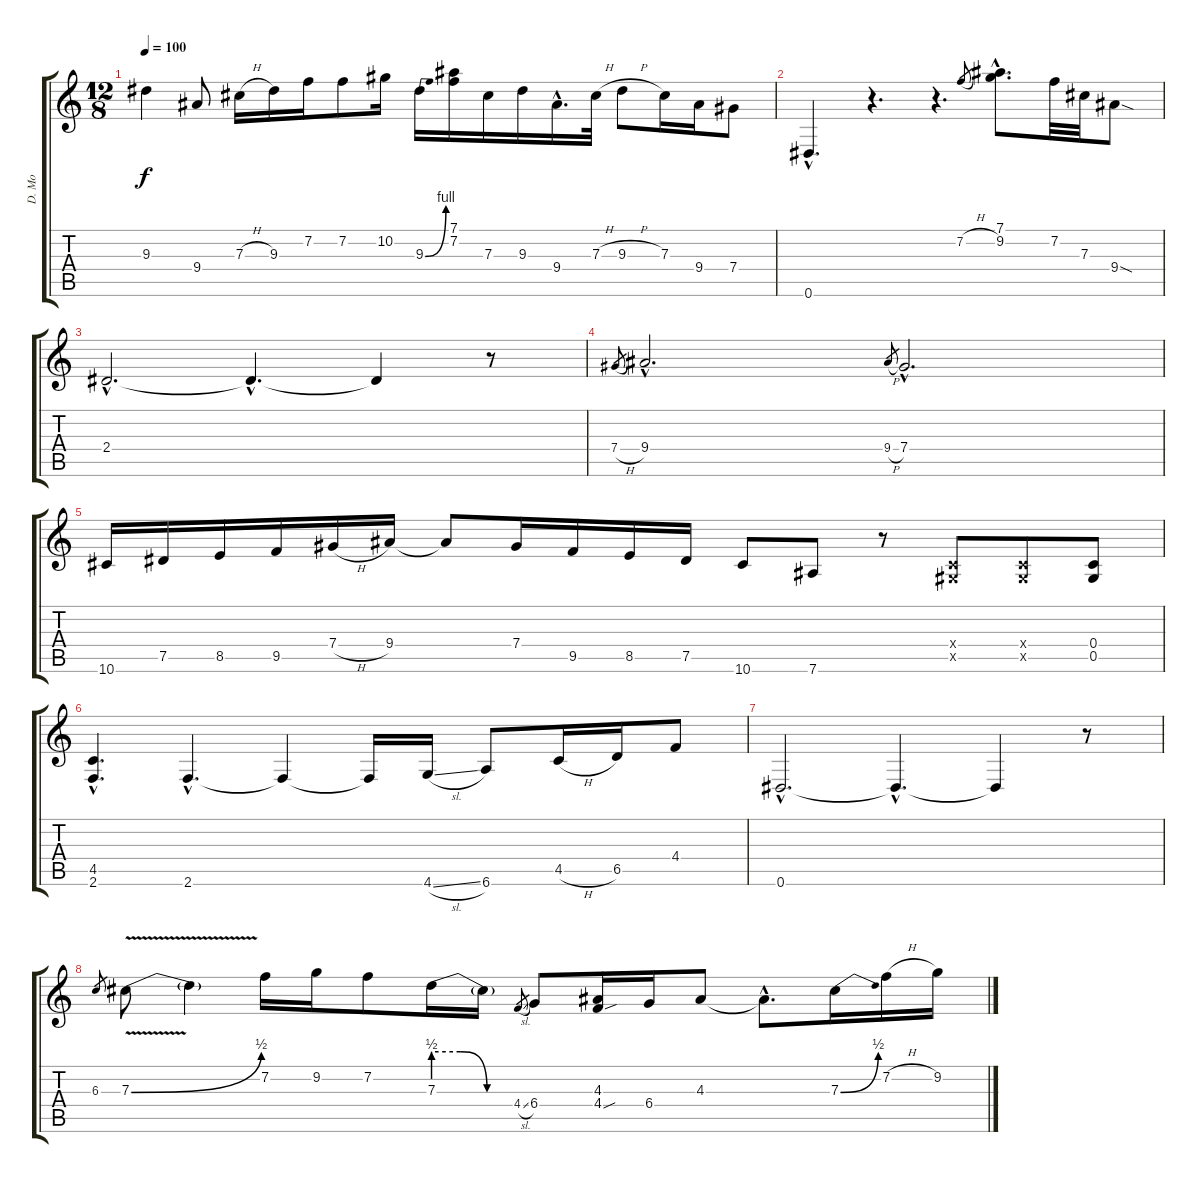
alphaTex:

\track ("D. Mo" "D. Mo") {instrument overdrivenguitar}
\staff {score tabs}
\tuning (Eb4 Bb3 Gb3 Db3 Ab2 Eb2) {hide}
\ts (12 8)
\tempo 100
\clef g2
\ks c
9.3.4{dy f} 9.4.8 7.3{h}.16 9.3.16 7.2.16 7.2.8 10.2.16 9.3{be (bend 0 0 60 4)}.16 (7.1 7.2).16 7.3.16 9.3.16 9.4{hac}.16{d} 7.3{h}.32 9.3{h}.8 7.3.16 9.4.16 7.4.8 |
0.6{hac}.4{d} r.4{d} r.4{d} 7.2{h}.8{gr} (7.1{hac} 9.2{hac}).8{d} 7.2.32 7.3.32 9.4{sod}.8 |
2.4{hac}.2{d} 2.4{hac t}.4{d} 2.4{t}.4 r.8 |
7.4{h}.8{gr} 9.4{hac}.2{d} 9.4{h}.8{gr} 7.4{hac}.2{d} |
10.6.16 7.5.16 8.5.16 9.5.16 7.4{h}.16 9.4.16 9.4{t}.8 7.4.16 9.5.16 8.5.16 7.5.16 10.6.8 7.6.8 r.8 (0.4{x} 0.5{x}).8 (0.4{x} 0.5{x}).8 (0.4 0.5).8 |
(4.5{hac} 2.6{hac}).4{d} 2.6{hac}.4{d} 2.6{t}.4 2.6{t}.16 4.6{sl}.16 6.6.8 4.5{h}.16 6.5.16 4.4.8 |
0.6{hac}.2{d} 0.6{hac t}.4{d} 0.6{t}.4 r.8 |
6.3.8{gr} 7.3{be (bend 0 0 60 2) v}.8 7.3{t}.4 7.2.16 9.2.16 7.2.8 7.3{be (custom 0 2 20 2 40 0 60 0)}.16 7.3{t}.16 4.4{sl}.8{gr} 6.4.8 (4.3 4.4{sou}).16 6.4.16 4.3.8 4.3{hac t}.8{d} 7.3{be (bend 0 0 60 2)}.16 7.2{h}.16 9.2.16
